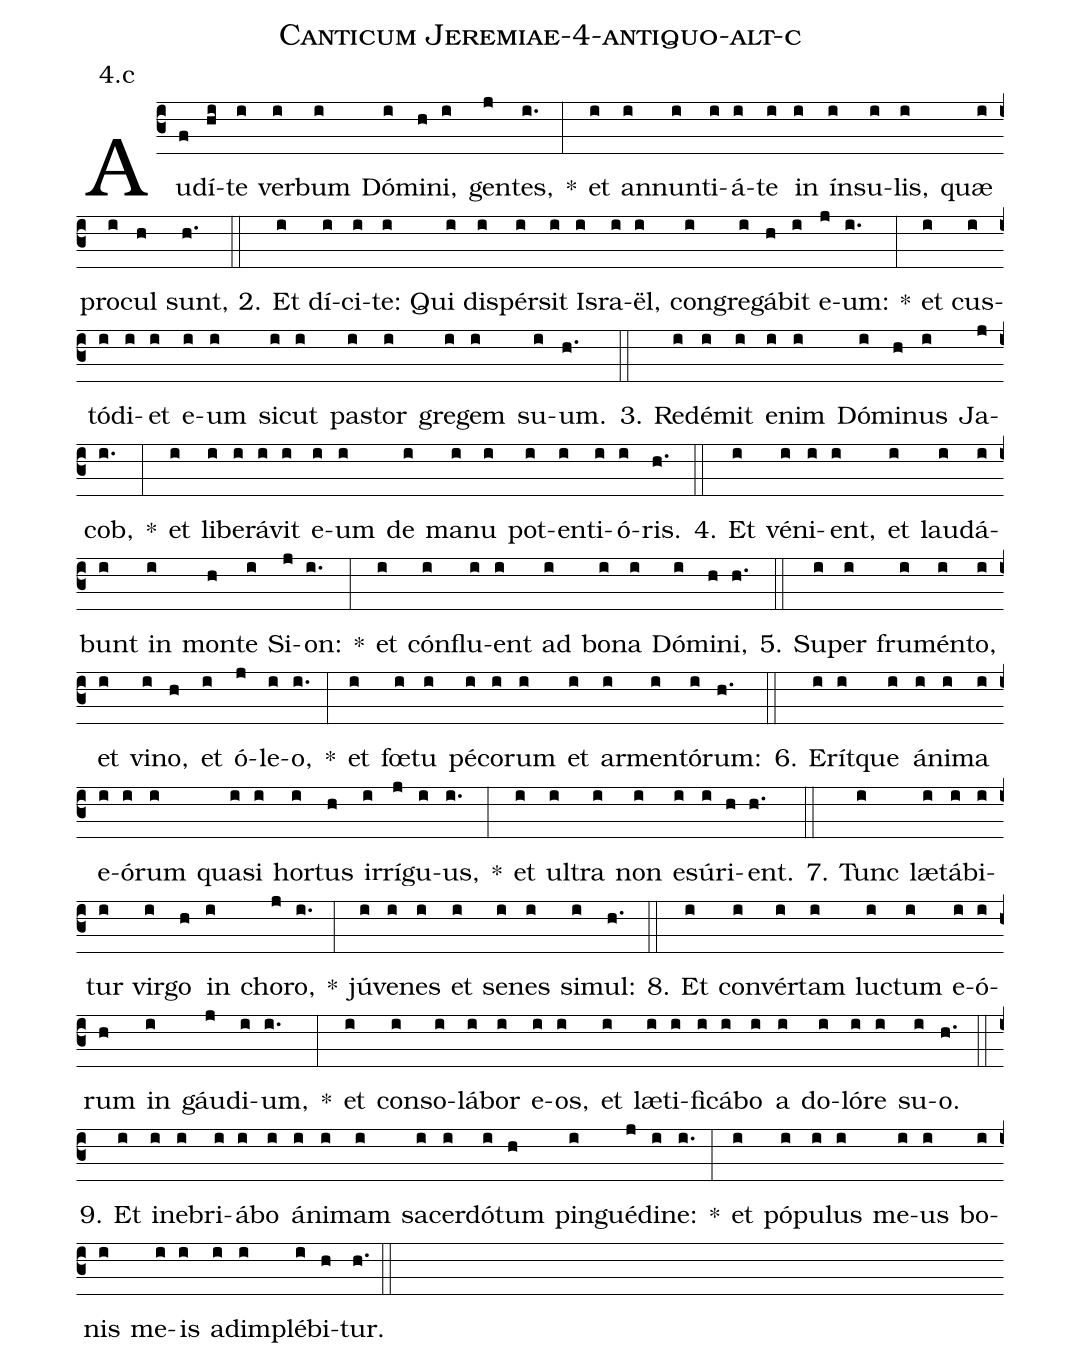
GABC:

name: Canticum Jeremiae-4-antiquo-alt-c;
annotation: 4.c;
%%
(c3)Au(f)dí(hi)te(i) ver(i)bum(i) Dó(i)mi(h)ni,(i) gen(j)tes,(i.) *(:) et(i) an(i)nun(i)ti(i)á(i)te(i) in(i) ín(i)su(i)lis,(i) quæ(i) pro(i)cul(h) sunt,(h.) (::)
2. Et(i) dí(i)ci(i)te:(i) Qui(i) di(i)spér(i)sit(i) Is(i)ra(i)ël,(i) con(i)gre(i)gá(h)bit(i) e(j)um:(i.) *(:) et(i) cus(i)tó(i)di(i)et(i) e(i)um(i) sic(i)ut(i) pas(i)tor(i) gre(i)gem(i) su(i)um.(h.) (::)
3. Red(i)é(i)mit(i) e(i)nim(i) Dó(i)mi(h)nus(i) Ja(j)cob,(i.) *(:) et(i) li(i)be(i)rá(i)vit(i) e(i)um(i) de(i) ma(i)nu(i) pot(i)en(i)ti(i)ó(i)ris.(h.) (::)
4. Et(i) vé(i)ni(i)ent,(i) et(i) lau(i)dá(i)bunt(i) in(i) mon(h)te(i) Si(j)on:(i.) *(:) et(i) cón(i)flu(i)ent(i) ad(i) bo(i)na(i) Dó(i)mi(h)ni,(h.) (::)
5. Su(i)per(i) fru(i)mén(i)to,(i) et(i) vi(i)no,(h) et(i) ó(j)le(i)o,(i.) *(:) et(i) fœ(i)tu(i) pé(i)co(i)rum(i) et(i) ar(i)men(i)tó(i)rum:(h.) (::)
6. E(i)rít(i)que(i) á(i)ni(i)ma(i) e(i)ó(i)rum(i) qua(i)si(i) hor(i)tus(h) ir(i)rí(j)gu(i)us,(i.) *(:) et(i) ul(i)tra(i) non(i) e(i)sú(i)ri(h)ent.(h.) (::)
7. Tunc(i) læ(i)tá(i)bi(i)tur(i) vir(i)go(h) in(i) cho(j)ro,(i.) *(:) jú(i)ve(i)nes(i) et(i) se(i)nes(i) si(i)mul:(h.) (::)
8. Et(i) con(i)vér(i)tam(i) luc(i)tum(i) e(i)ó(i)rum(h) in(i) gáu(j)di(i)um,(i.) *(:) et(i) con(i)so(i)lá(i)bor(i) e(i)os,(i) et(i) læ(i)ti(i)fi(i)cá(i)bo(i) a(i) do(i)ló(i)re(i) su(i)o.(h.) (::)
9. Et(i) in(i)e(i)bri(i)á(i)bo(i) á(i)ni(i)mam(i) sa(i)cer(i)dó(i)tum(h) pin(i)gué(j)di(i)ne:(i.) *(:) et(i) pó(i)pu(i)lus(i) me(i)us(i) bo(i)nis(i) me(i)is(i) ad(i)im(i)plé(i)bi(h)tur.(h.) (::)
